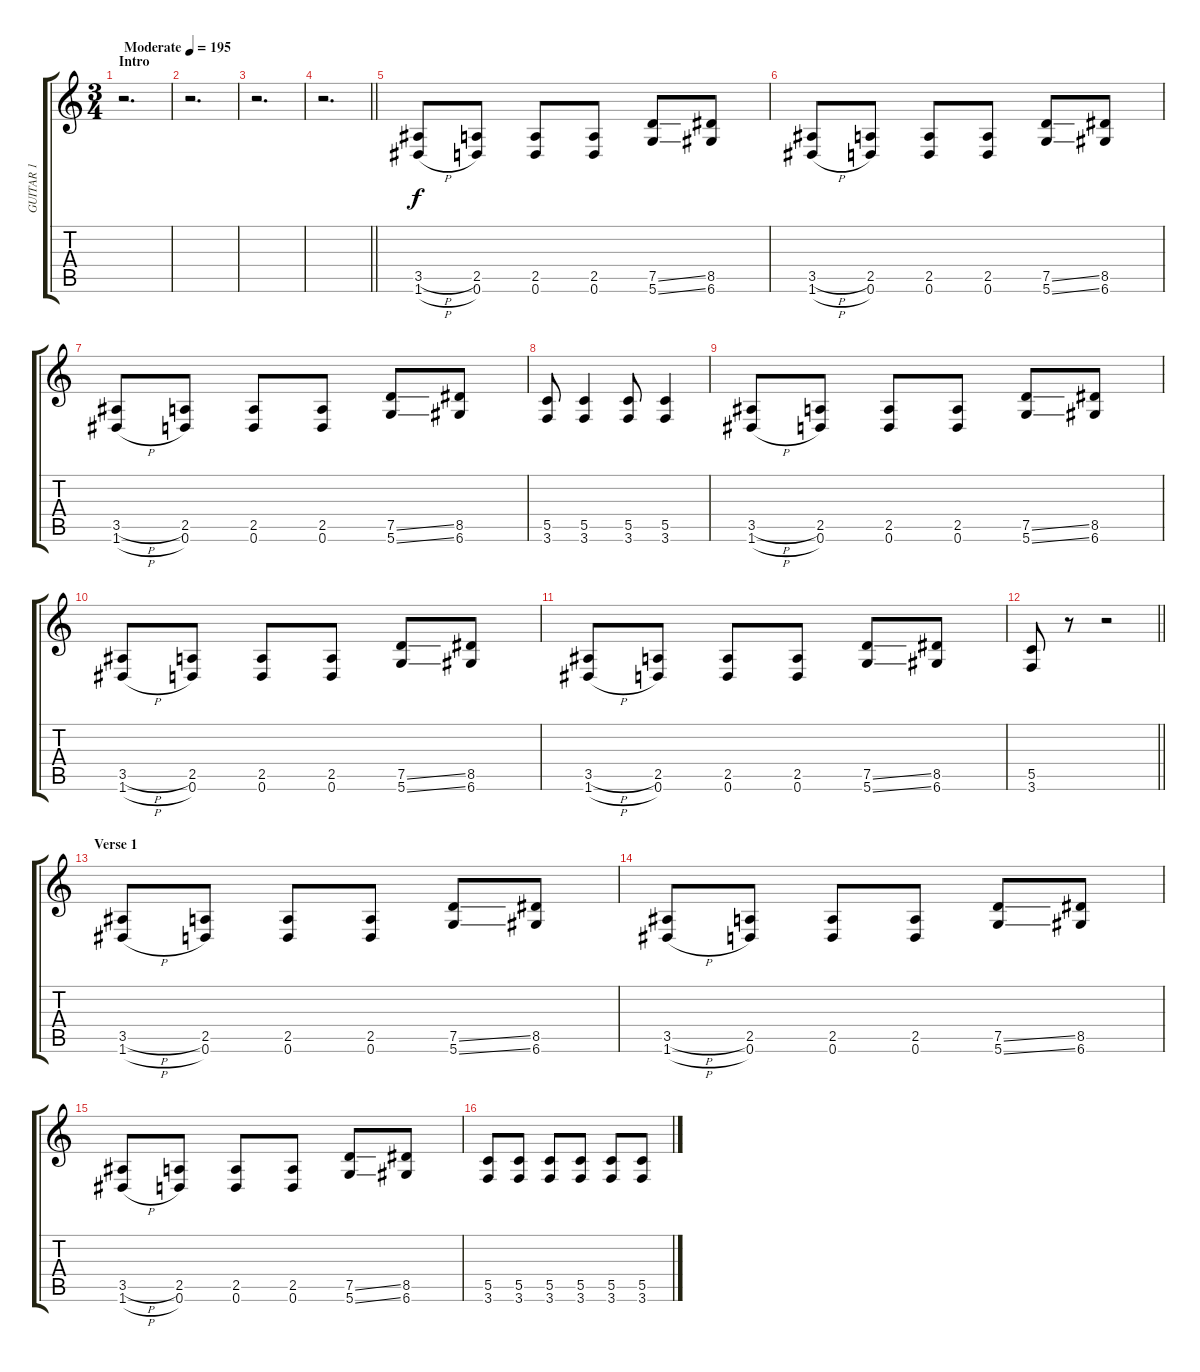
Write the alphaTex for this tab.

\track ("GUITAR 1" "GUITAR 1") {instrument overdrivenguitar}
\staff {score tabs}
\tuning (D4 A3 F3 C3 G2 D2) {hide}
\ts (3 4)
\section ("" "Intro")
\tempo (195 "Moderate")
\tempo 196
\tempo (195 "Moderate")
\clef g2
\ks c
r.2{d dy f instrument overdrivenguitar} |
r.2{d} |
r.2{d} |
\barLineRight lightlight
r.2{d} |
(3.5{h} 1.6{h}).8 (2.5 0.6).8 (2.5 0.6).8 (2.5 0.6).8 (7.5{ss} 5.6{ss}).8 (8.5 6.6).8 |
(3.5{h} 1.6{h}).8 (2.5 0.6).8 (2.5 0.6).8 (2.5 0.6).8 (7.5{ss} 5.6{ss}).8 (8.5 6.6).8 |
(3.5{h} 1.6{h}).8 (2.5 0.6).8 (2.5 0.6).8 (2.5 0.6).8 (7.5{ss} 5.6{ss}).8 (8.5 6.6).8 |
(5.5 3.6).8 (5.5 3.6).4 (5.5 3.6).8 (5.5 3.6).4 |
(3.5{h} 1.6{h}).8 (2.5 0.6).8 (2.5 0.6).8 (2.5 0.6).8 (7.5{ss} 5.6{ss}).8 (8.5 6.6).8 |
(3.5{h} 1.6{h}).8 (2.5 0.6).8 (2.5 0.6).8 (2.5 0.6).8 (7.5{ss} 5.6{ss}).8 (8.5 6.6).8 |
(3.5{h} 1.6{h}).8 (2.5 0.6).8 (2.5 0.6).8 (2.5 0.6).8 (7.5{ss} 5.6{ss}).8 (8.5 6.6).8 |
\barLineRight lightlight
(5.5 3.6).8 r.8 r.2 |
\section ("" "Verse 1")
(3.5{h} 1.6{h}).8 (2.5 0.6).8 (2.5 0.6).8 (2.5 0.6).8 (7.5{ss} 5.6{ss}).8 (8.5 6.6).8 |
(3.5{h} 1.6{h}).8 (2.5 0.6).8 (2.5 0.6).8 (2.5 0.6).8 (7.5{ss} 5.6{ss}).8 (8.5 6.6).8 |
(3.5{h} 1.6{h}).8 (2.5 0.6).8 (2.5 0.6).8 (2.5 0.6).8 (7.5{ss} 5.6{ss}).8 (8.5 6.6).8 |
(5.5 3.6).8 (5.5 3.6).8 (5.5 3.6).8 (5.5 3.6).8 (5.5 3.6).8 (5.5 3.6).8
